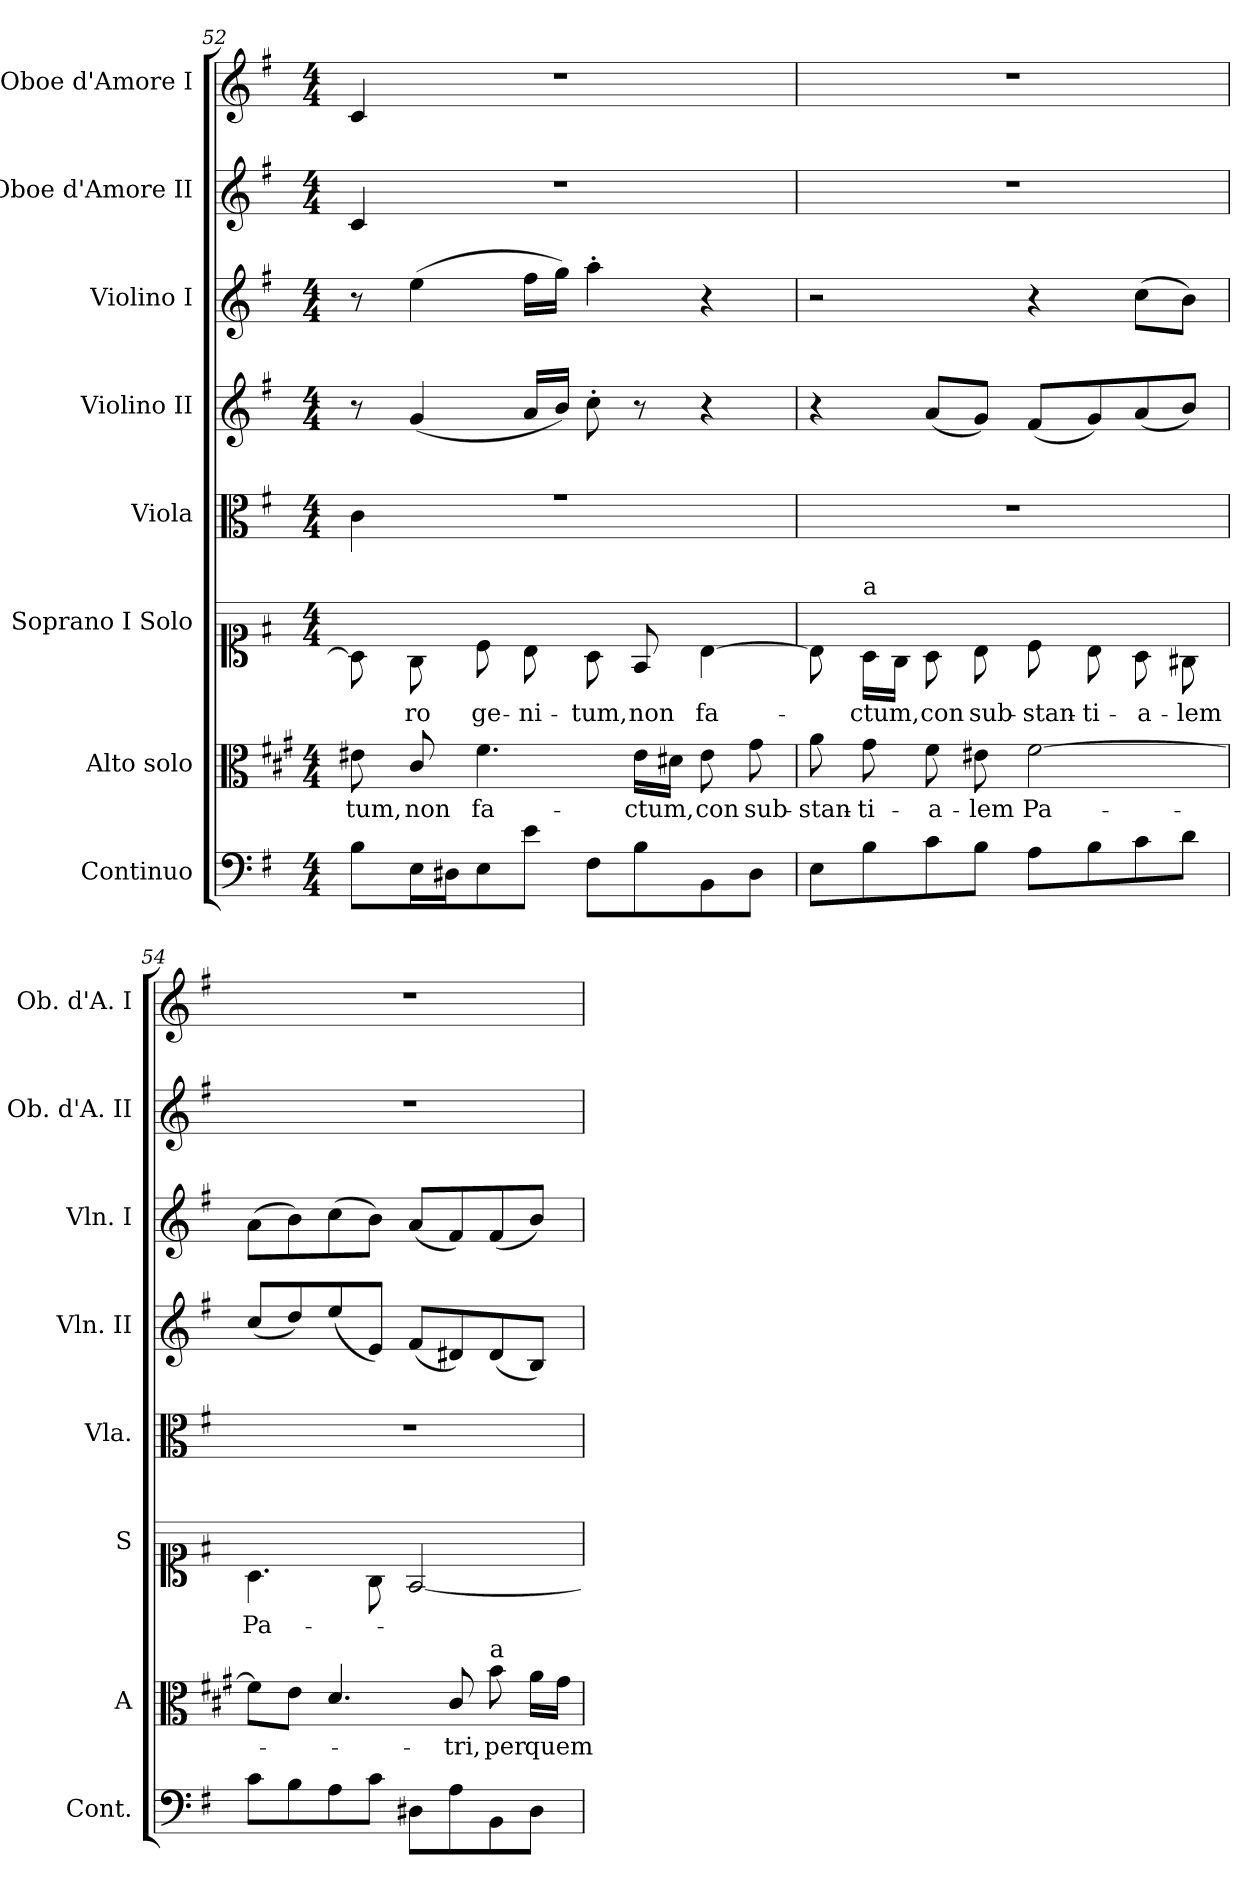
**kern	**kern	**text	**kern	**text	**kern	**kern	**kern	**kern	**kern
*part8	*part7	*part7	*part6	*part6	*part5	*part4	*part3	*part2	*part1
*staff8	*staff7	*staff7	*staff6	*staff6	*staff5	*staff4	*staff3	*staff2	*staff1
*I"Continuo	*I"Alto solo	*	*I"Soprano I Solo	*	*I"Viola	*I"Violino II	*I"Violino I	*I"Oboe d'Amore II	*I"Oboe d'Amore I
*I'Cont.	*I'A	*	*I'S	*	*I'Vla.	*I'Vln. II	*I'Vln. I	*I'Ob. d'A. II	*I'Ob. d'A. I
*clefF4	*clefC3	*	*clefC1	*	*clefC3	*clefG2	*clefG2	*clefG2	*clefG2
*	*ITrd1c2	*	*ITrd-7c-12	*	*	*	*	*	*
*k[f#]	*k[f#]	*	*k[f#]	*	*k[f#]	*k[f#]	*k[f#]	*k[f#]	*k[f#]
*M4/4	*M4/4	*	*M4/4	*	*M4/4	*M4/4	*M4/4	*M4/4	*M4/4
=52	=52	=52	=52	=52	=52	=52	=52	=52	=52
*	*	*	*	*	*^	*	*	*^	*^
8B\L	8d#X\	-tum,	8a\]	.	1r	4c\	8r	8r	1r	4c/	1r	4c/
16E\L	8B/	non	8g\	-ro	.	.	(4g/	(4ee\	.	.	.	.
16D#X\J	.	.	.	.	.	.	.	.	.	.	.	.
8E\	4.e\	fa-	8cc\	ge-	.	2.ryy	.	.	.	2.ryy	.	2.ryy
8e\J	.	.	8b\	-ni-	.	.	16a/LL	16ff#\LL	.	.	.	.
.	.	.	.	.	.	.	16b/JJ)	16gg\JJ)	.	.	.	.
8F#\L	.	.	8a\	-tum,	.	.	8cc'\	4aa'\	.	.	.	.
8B\	16d#\LL	-ctum,	8f#/	non	.	.	8r	.	.	.	.	.
.	16c#X\JJ	.	.	.	.	.	.	.	.	.	.	.
8BB\	8d#\	con	[4b\	fa-	.	.	4r	4r	.	.	.	.
8D#\J	8f#\	sub-	.	.	.	.	.	.	.	.	.	.
*	*	*	*	*	*	*	*	*	*v	*v	*	*
*	*	*	*	*	*v	*v	*	*	*	*v	*v
=53	=53	=53	=53	=53	=53	=53	=53	=53	=53
8E\L	8g\	-stan-	8b\]	.	1r	4r	2r	1r	1r
!	!	!	!LO:TX:a:t=a	!	!	!	!	!	!
8B\	8f#\	-ti-	16a\LL	-ctum,	.	.	.	.	.
.	.	.	16g\JJ	.	.	.	.	.	.
8c\	8e\	-a-	8a\	con	.	(8a/L	.	.	.
8B\J	8d#X\	-lem	8b\	sub-	.	8g/J)	.	.	.
8A\L	[2e\	Pa-	8cc\	-stan-	.	(8f#/L	4r	.	.
8B\	.	.	8b\	-ti-	.	8g/)	.	.	.
8c\	.	.	8a\	-a-	.	(8a/	(8cc\L	.	.
8d\J	.	.	8g#X\	-lem	.	8b/J)	8b\J)	.	.
=54	=54	=54	=54	=54	=54	=54	=54	=54	=54
8c\L	8e\L]	.	4.a\	Pa-	1r	(8cc/L	(8a\L	1r	1r
8B\	8d\J	.	.	.	.	8dd/)	8b\)	.	.
8A\	4.c/	.	.	.	.	(8ee/	(8cc\	.	.
8c\J	.	.	8g\	.	.	8e/J)	8b\J)	.	.
8D#X\L	.	.	[2f#/	.	.	(8f#/L	(8a/L	.	.
8A\	8B/	-tri,	.	.	.	8d#X/)	8f#/)	.	.
!	!LO:TX:a:t=a	!	!	!	!	!	!	!	!
8BB\	8a\	per	.	.	.	(8d#/	(8f#/	.	.
8D#\J	16g\LL	quem	.	.	.	8B/J)	8b/J)	.	.
.	16f#\JJ	.	.	.	.	.	.	.	.
=	=	=	=	=	=	=	=	=	=
*-	*-	*-	*-	*-	*-	*-	*-	*-	*-
